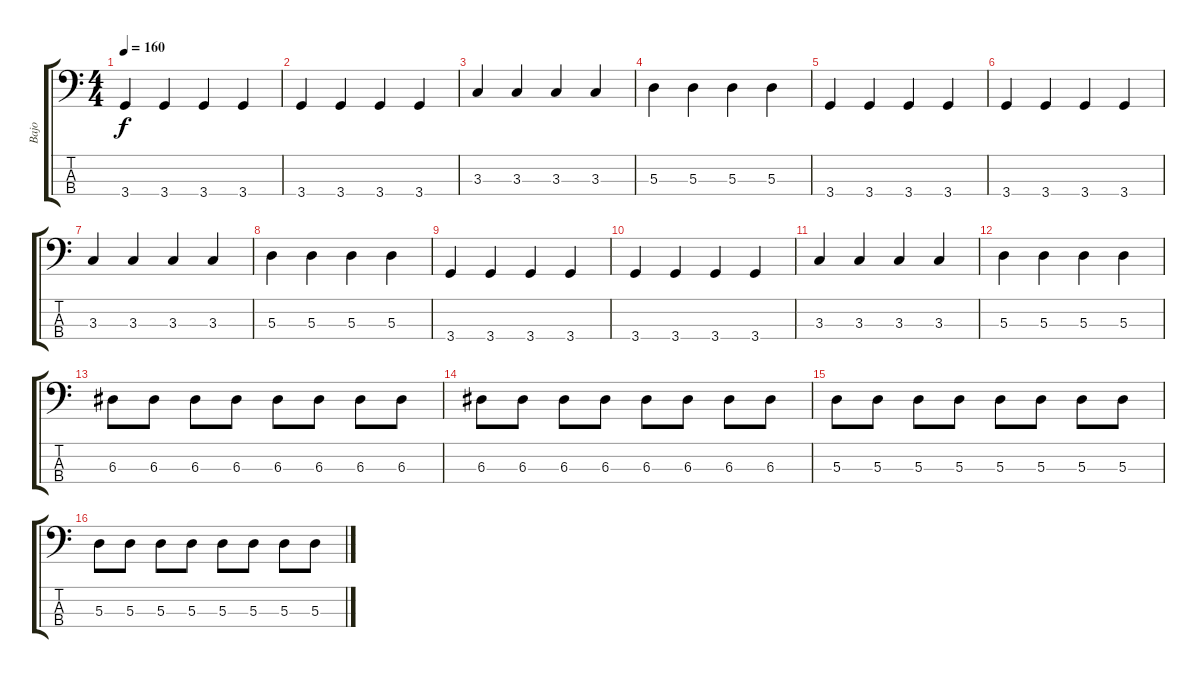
\track ("Bajo" "Bajo") {instrument electricbasspick}
\staff {score tabs}
\tuning (G2 D2 A1 E1) {hide}
\ts (4 4)
\tempo 160
\clef f4
\ks c
3.4.4{dy f} 3.4.4 3.4.4 3.4.4 |
3.4.4 3.4.4 3.4.4 3.4.4 |
3.3.4 3.3.4 3.3.4 3.3.4 |
5.3.4 5.3.4 5.3.4 5.3.4 |
3.4.4 3.4.4 3.4.4 3.4.4 |
3.4.4 3.4.4 3.4.4 3.4.4 |
3.3.4 3.3.4 3.3.4 3.3.4 |
5.3.4 5.3.4 5.3.4 5.3.4 |
3.4.4 3.4.4 3.4.4 3.4.4 |
3.4.4 3.4.4 3.4.4 3.4.4 |
3.3.4 3.3.4 3.3.4 3.3.4 |
5.3.4 5.3.4 5.3.4 5.3.4 |
6.3.8 6.3.8 6.3.8 6.3.8 6.3.8 6.3.8 6.3.8 6.3.8 |
6.3.8 6.3.8 6.3.8 6.3.8 6.3.8 6.3.8 6.3.8 6.3.8 |
5.3.8 5.3.8 5.3.8 5.3.8 5.3.8 5.3.8 5.3.8 5.3.8 |
5.3.8 5.3.8 5.3.8 5.3.8 5.3.8 5.3.8 5.3.8 5.3.8
